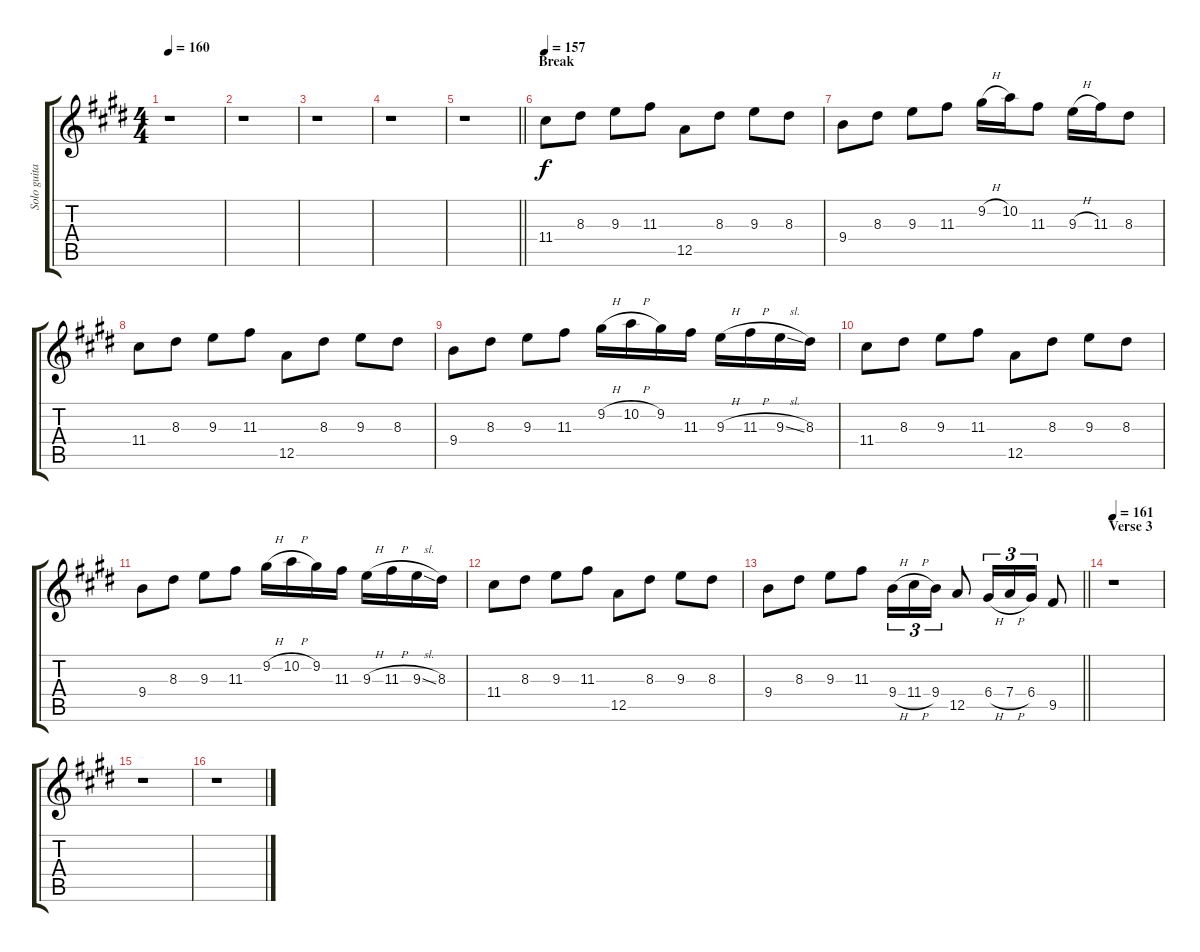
\track ("Solo guitar (Andre Olbrich)" "Solo guita") {instrument distortionguitar}
\staff {score tabs}
\tuning (E4 B3 G3 D3 A2 E2) {hide}
\ts (4 4)
\tempo 160
\clef g2
\ks c#minor
r.1{dy f} |
r.1 |
r.1 |
r.1 |
\barLineRight lightlight
r.1 |
\section ("" "Break")
\tempo 157
11.4.8 8.3.8 9.3.8 11.3.8 12.5.8 8.3.8 9.3.8 8.3.8 |
9.4.8 8.3.8 9.3.8 11.3.8 9.2{h}.16 10.2.16 11.3.8 9.3{h}.16 11.3.16 8.3.8 |
11.4.8 8.3.8 9.3.8 11.3.8 12.5.8 8.3.8 9.3.8 8.3.8 |
9.4.8 8.3.8 9.3.8 11.3.8 9.2{h}.16 10.2{h}.16 9.2.16 11.3.16 9.3{h}.16 11.3{h}.16 9.3{sl}.16 8.3.16 |
11.4.8 8.3.8 9.3.8 11.3.8 12.5.8 8.3.8 9.3.8 8.3.8 |
9.4.8 8.3.8 9.3.8 11.3.8 9.2{h}.16 10.2{h}.16 9.2.16 11.3.16 9.3{h}.16 11.3{h}.16 9.3{sl}.16 8.3.16 |
11.4.8 8.3.8 9.3.8 11.3.8 12.5.8 8.3.8 9.3.8 8.3.8 |
\barLineRight lightlight
9.4.8 8.3.8 9.3.8 11.3.8 9.4{h}.16{tu (3 2)} 11.4{h}.16{tu (3 2)} 9.4.16{tu (3 2)} 12.5.8 6.4{h}.16{tu (3 2)} 7.4{h}.16{tu (3 2)} 6.4.16{tu (3 2)} 9.5.8 |
\section ("" "Verse 3")
\tempo 161
r.1 |
r.1 |
r.1
